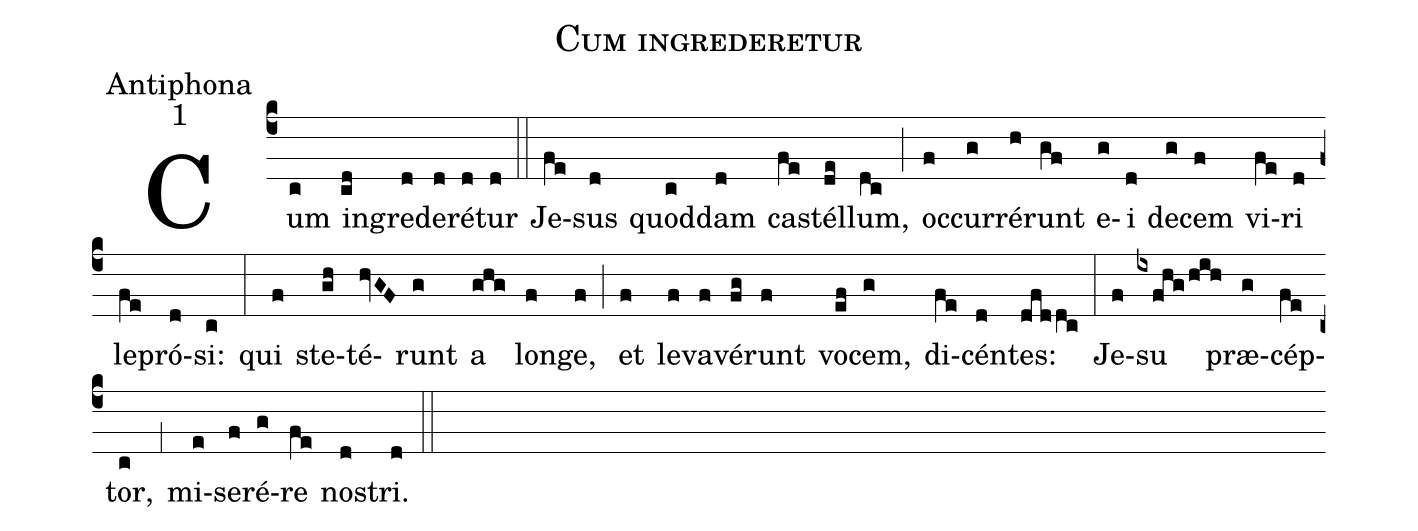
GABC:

name:Cum ingrederetur;
office-part:Antiphona;
mode:1;
%%
(c4) Cum(c) in(cd)gre(d)de(d)ré(d)tur(d) (::) Je(fe)sus(d) quod(c)dam(d) ca(fe)stél(de)lum,(dc) (;) oc(f)cur(g)ré(h)runt(gf) e(g)i(d) de(g)cem(f) vi(fe)ri(d) le(fe)pró(d)si:(c) (:) qui(f) ste(gh)té(hvGF)runt(g) a(ghg) lon(f)ge,(f) (;) et(f) le(f)va(f)vé(fg)runt(f) vo(ef)cem,(g) di(fe)cén(d)tes:(dfddc) (:) Je(f)su(ixfhg/hih) præ(g)cép(fe)tor,(c) (;1) mi(e)se(f)ré(g)re(fe) no(d)stri.(d) (::)
